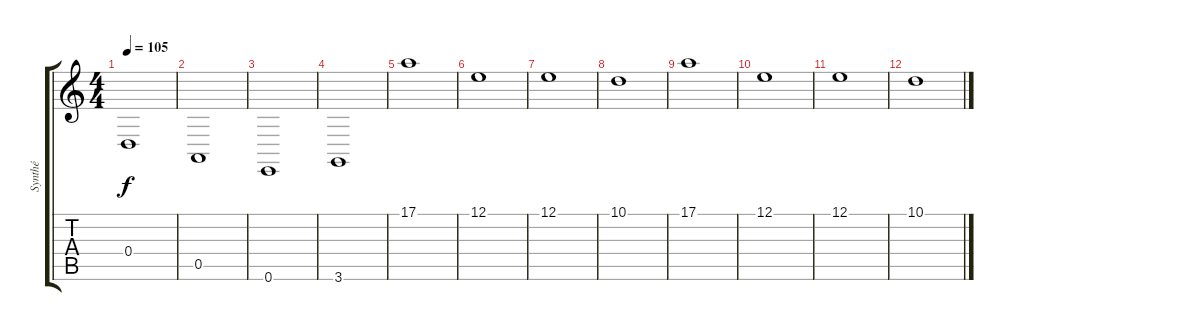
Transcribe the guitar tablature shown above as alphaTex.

\track ("Synthé" "Synthé") {instrument pad2warm}
\staff {score tabs}
\tuning (E4 B3 G3 D3 A2 E2) {hide}
\ts (4 4)
\tempo 105
\clef g2
\ks c
0.4.1{dy f} |
0.5.1 |
0.6.1 |
3.6.1 |
17.1.1 |
12.1.1 |
12.1.1 |
10.1.1 |
17.1.1 |
12.1.1 |
12.1.1 |
10.1.1
